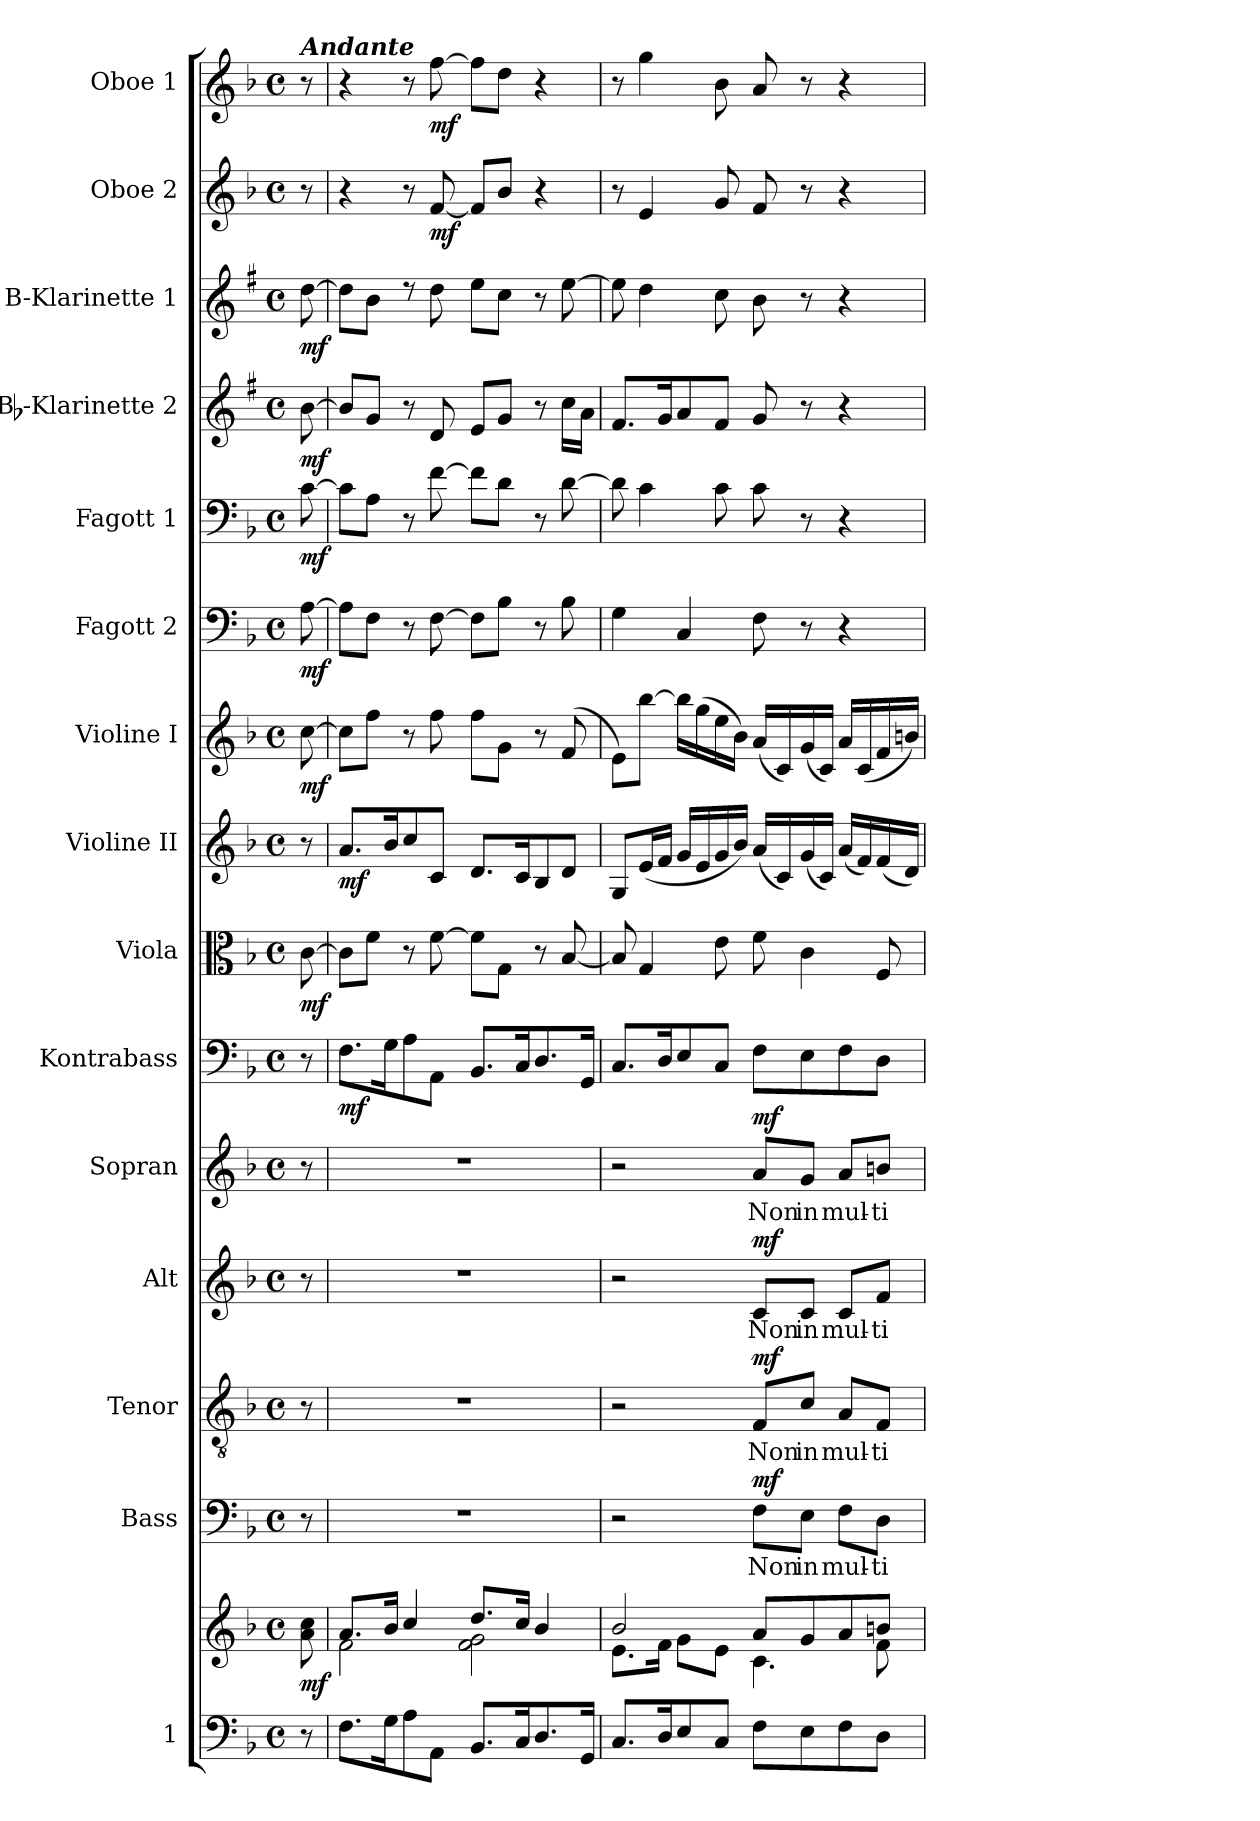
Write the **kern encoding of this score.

**kern	**kern	**dynam	**kern	**text	**dynam	**kern	**text	**dynam	**kern	**text	**dynam	**kern	**text	**dynam	**kern	**dynam	**kern	**dynam	**kern	**dynam	**kern	**dynam	**kern	**dynam	**kern	**dynam	**kern	**dynam	**kern	**dynam	**kern	**dynam	**kern	**dynam
*part15	*part15	*part15	*part14	*part14	*part14	*part13	*part13	*part13	*part12	*part12	*part12	*part11	*part11	*part11	*part10	*part10	*part9	*part9	*part8	*part8	*part7	*part7	*part6	*part6	*part5	*part5	*part4	*part4	*part3	*part3	*part2	*part2	*part1	*part1
*staff16	*staff15	*staff15/16	*staff14	*staff14	*staff14	*staff13	*staff13	*staff13	*staff12	*staff12	*staff12	*staff11	*staff11	*staff11	*staff10	*staff10	*staff9	*staff9	*staff8	*staff8	*staff7	*staff7	*staff6	*staff6	*staff5	*staff5	*staff4	*staff4	*staff3	*staff3	*staff2	*staff2	*staff1	*staff1
*I"1	*	*	*I"Bass	*	*	*I"Tenor	*	*	*I"Alt	*	*	*I"Sopran	*	*	*I"Kontrabass	*	*I"Viola	*	*I"Violine II	*	*I"Violine I	*	*I"Fagott 2	*	*I"Fagott 1	*	*I"Bb-Klarinette 2	*	*I"B-Klarinette 1	*	*I"Oboe 2	*	*I"Oboe 1	*
*	*	*	*I'B.	*	*	*I'T.	*	*	*I'A.	*	*	*I'S.	*	*	*I'Kb.	*	*I'Vla.	*	*I'Vl. II	*	*I'Vl. I	*	*I'Fg. 2	*	*I'Fg. 1	*	*I'Bb Kl. 2	*	*I'B Kl. 1	*	*I'Ob. 2	*	*I'Ob. 1	*
*clefF4	*clefG2	*	*clefF4	*	*	*clefGv2	*	*	*clefG2	*	*	*clefG2	*	*	*clefF4	*	*clefC3	*	*clefG2	*	*clefG2	*	*clefF4	*	*clefF4	*	*clefG2	*	*clefG2	*	*clefG2	*	*clefG2	*
*	*	*	*	*	*	*	*	*	*	*	*	*	*	*	*ITrd7c12	*	*	*	*	*	*	*	*	*	*	*	*ITrd1c2	*	*ITrd1c2	*	*	*	*	*
*k[b-]	*k[b-]	*	*k[b-]	*	*	*k[b-]	*	*	*k[b-]	*	*	*k[b-]	*	*	*k[b-]	*	*k[b-]	*	*k[b-]	*	*k[b-]	*	*k[b-]	*	*k[b-]	*	*k[b-]	*	*k[b-]	*	*k[b-]	*	*k[b-]	*
*F:	*F:	*	*F:	*	*	*F:	*	*	*F:	*	*	*F:	*	*	*F:	*	*F:	*	*F:	*	*F:	*	*F:	*	*F:	*	*F:	*	*F:	*	*F:	*	*F:	*
*M4/4	*M4/4	*	*M4/4	*	*	*M4/4	*	*	*M4/4	*	*	*M4/4	*	*	*M4/4	*	*M4/4	*	*M4/4	*	*M4/4	*	*M4/4	*	*M4/4	*	*M4/4	*	*M4/4	*	*M4/4	*	*M4/4	*
*met(c)	*met(c)	*	*met(c)	*	*	*met(c)	*	*	*met(c)	*	*	*met(c)	*	*	*met(c)	*	*met(c)	*	*met(c)	*	*met(c)	*	*met(c)	*	*met(c)	*	*met(c)	*	*met(c)	*	*met(c)	*	*met(c)	*
=	=	=	=	=	=	=	=	=	=	=	=	=	=	=	=	=	=	=	=	=	=	=	=	=	=	=	=	=	=	=	=	=	=	=
!	!	!	!	!	!	!	!	!	!	!	!	!	!	!	!	!	!	!	!	!	!	!	!	!	!	!	!	!	!	!	!	!	!LO:TX:a:Bi:t=Andante	!
!	!	!LO:DY:b	!	!	!	!	!	!	!	!	!	!	!	!	!	!	!	!LO:DY:b	!	!	!	!LO:DY:b	!	!LO:DY:b	!	!LO:DY:b	!	!LO:DY:b	!	!LO:DY:b	!	!	!	!
8r	8a\ 8cc\	mf	8r	.	.	8r	.	.	8r	.	.	8r	.	.	8r	.	[8c\	mf	8r	.	[8cc\	mf	[8A\	mf	[8c\	mf	[8a\	mf	[8cc\	mf	8r	.	8r	.
=1	=1	=1	=1	=1	=1	=1	=1	=1	=1	=1	=1	=1	=1	=1	=1	=1	=1	=1	=1	=1	=1	=1	=1	=1	=1	=1	=1	=1	=1	=1	=1	=1	=1	=1
*	*^	*	*	*	*	*	*	*	*	*	*	*	*	*	*	*	*	*	*	*	*	*	*	*	*	*	*	*	*	*	*	*	*	*
!	!	!	!	!	!	!	!	!	!	!	!	!	!	!	!	!	!LO:DY:b	!	!	!	!LO:DY:b	!	!	!	!	!	!	!	!	!	!	!	!	!	!
8.F\L	8.a/L	2f\	.	1r	.	.	1r	.	.	1r	.	.	1r	.	.	8.FF\L	mf	8c\L]	.	8.a/L	mf	8cc\L]	.	8A\L]	.	8c\L]	.	8a/L]	.	8cc\L]	.	4r	.	4r	.
.	.	.	.	.	.	.	.	.	.	.	.	.	.	.	.	.	.	8f\J	.	.	.	8ff\J	.	8F\J	.	8A\J	.	8f/J	.	8a\J	.	.	.	.	.
16G\k	16b-/Jk	.	.	.	.	.	.	.	.	.	.	.	.	.	.	16GG\k	.	.	.	16b-/k	.	.	.	.	.	.	.	.	.	.	.	.	.	.	.
8A\	4cc/	.	.	.	.	.	.	.	.	.	.	.	.	.	.	8AA\	.	8r	.	8cc/	.	8r	.	8r	.	8r	.	8r	.	8rcc	.	8r	.	8r	.
!	!	!	!	!	!	!	!	!	!	!	!	!	!	!	!	!	!	!	!	!	!	!	!	!	!	!	!	!	!	!	!	!	!LO:DY:b	!	!LO:DY:b
8AA\J	.	.	.	.	.	.	.	.	.	.	.	.	.	.	.	8AAA\J	.	[8f\	.	8c/J	.	8ff\	.	[8F\	.	[8f\	.	8c/	.	8cc\	.	[8f/	mf	[8ff\	mf
8.BB-/L	8.dd/L	2f\ 2g\	.	.	.	.	.	.	.	.	.	.	.	.	.	8.BBB-/L	.	8f\L]	.	8.d/L	.	8ff\L	.	8F\L]	.	8f\L]	.	8d/L	.	8dd\L	.	8f/L]	.	8ff\L]	.
.	.	.	.	.	.	.	.	.	.	.	.	.	.	.	.	.	.	8G\J	.	.	.	8g\J	.	8B-\J	.	8d\J	.	8f/J	.	8b-\J	.	8b-/J	.	8dd\J	.
16C/k	16cc/Jk	.	.	.	.	.	.	.	.	.	.	.	.	.	.	16CC/k	.	.	.	16c/k	.	.	.	.	.	.	.	.	.	.	.	.	.	.	.
8.D/	4b-/	.	.	.	.	.	.	.	.	.	.	.	.	.	.	8.DD/	.	8r	.	8B-/	.	8r	.	8r	.	8r	.	8r	.	8r	.	4r	.	4r	.
.	.	.	.	.	.	.	.	.	.	.	.	.	.	.	.	.	.	[8B-/	.	8d/J	.	(8f/	.	8B-\	.	[8d\	.	16b-\LL	.	[8dd\	.	.	.	.	.
16GG/Jk	.	.	.	.	.	.	.	.	.	.	.	.	.	.	.	16GGG/Jk	.	.	.	.	.	.	.	.	.	.	.	16g\JJ	.	.	.	.	.	.	.
=2	=2	=2	=2	=2	=2	=2	=2	=2	=2	=2	=2	=2	=2	=2	=2	=2	=2	=2	=2	=2	=2	=2	=2	=2	=2	=2	=2	=2	=2	=2	=2	=2	=2	=2	=2
8.C/L	2b-/	8.e\L	.	2r	.	.	2r	.	.	2r	.	.	2r	.	.	8.CC/L	.	8B-/]	.	8G/L	.	8e\L)	.	4G\	.	8d\]	.	8.e/L	.	8dd\]	.	8r	.	8r	.
.	.	.	.	.	.	.	.	.	.	.	.	.	.	.	.	.	.	4G/	.	(<16e/L	.	[8bb-\J	.	.	.	4c\	.	.	.	4cc\	.	4e/	.	4gg\	.
16D/k	.	16f\Jk	.	.	.	.	.	.	.	.	.	.	.	.	.	16DD/k	.	.	.	16f/JJ	.	.	.	.	.	.	.	16f/k	.	.	.	.	.	.	.
8E/	.	8g\L	.	.	.	.	.	.	.	.	.	.	.	.	.	8EE/	.	.	.	16g/LL	.	16bb-\LL]	.	4C/	.	.	.	8g/	.	.	.	.	.	.	.
.	.	.	.	.	.	.	.	.	.	.	.	.	.	.	.	.	.	.	.	16e/	.	(>16gg\	.	.	.	.	.	.	.	.	.	.	.	.	.
8C/J	.	8e\J	.	.	.	.	.	.	.	.	.	.	.	.	.	8CC/J	.	8e\	.	16g/	.	16ee\	.	.	.	8c\	.	8e/J	.	8b-\	.	8g/	.	8b-\	.
.	.	.	.	.	.	.	.	.	.	.	.	.	.	.	.	.	.	.	.	16b-/JJ)	.	16b-\JJ)	.	.	.	.	.	.	.	.	.	.	.	.	.
!	!	!	!	!	!LO:LY:b	!LO:DY:a	!	!LO:LY:b	!LO:DY:a	!	!LO:LY:b	!LO:DY:a	!	!LO:LY:b	!LO:DY:a	!	!	!	!	!	!	!	!	!	!	!	!	!	!	!	!	!	!	!	!
8F\L	8a/L	4.c\	.	8F\L	Non	mf	8F/L	Non	mf	8c/L	Non	mf	8a/L	Non	mf	8FF\L	.	8f\	.	(<16a/LL	.	(<16a/LL	.	8F\	.	8c\	.	8f/	.	8a\	.	8f/	.	8a/	.
.	.	.	.	.	.	.	.	.	.	.	.	.	.	.	.	.	.	.	.	16c/)	.	16c/)	.	.	.	.	.	.	.	.	.	.	.	.	.
!	!	!	!	!	!LO:LY:b	!	!	!LO:LY:b	!	!	!LO:LY:b	!	!	!LO:LY:b	!	!	!	!	!	!	!	!	!	!	!	!	!	!	!	!	!	!	!	!	!
8E\	8g/	.	.	8E\J	in	.	8c/J	in	.	8c/J	in	.	8g/J	in	.	8EE\	.	4c\	.	(<16g/	.	(<16g/	.	8r	.	8r	.	8r	.	8r	.	8r	.	8r	.
.	.	.	.	.	.	.	.	.	.	.	.	.	.	.	.	.	.	.	.	16c/JJ)	.	16c/JJ)	.	.	.	.	.	.	.	.	.	.	.	.	.
!	!	!	!	!	!LO:LY:b	!	!	!LO:LY:b	!	!	!LO:LY:b	!	!	!LO:LY:b	!	!	!	!	!	!	!	!	!	!	!	!	!	!	!	!	!	!	!	!	!
8F\	8a/	.	.	8F\L	mul-	.	8A/L	mul-	.	8c/L	mul-	.	8a/L	mul-	.	8FF\	.	.	.	(<16a/LL	.	16a/LL	.	4r	.	4r	.	4r	.	4r	.	4r	.	4r	.
.	.	.	.	.	.	.	.	.	.	.	.	.	.	.	.	.	.	.	.	16f/)	.	(<16c/	.	.	.	.	.	.	.	.	.	.	.	.	.
!	!	!	!	!	!LO:LY:b	!	!	!LO:LY:b	!	!	!LO:LY:b	!	!	!LO:LY:b	!	!	!	!	!	!	!	!	!	!	!	!	!	!	!	!	!	!	!	!	!
8D\J	8bn/J	8f\	.	8D\J	-ti-	.	8F/J	-ti-	.	8f/J	-ti-	.	8bn/J	-ti-	.	8DD\J	.	8F/	.	(<16f/	.	16f/	.	.	.	.	.	.	.	.	.	.	.	.	.
.	.	.	.	.	.	.	.	.	.	.	.	.	.	.	.	.	.	.	.	16d/JJ)	.	16bn/JJ)	.	.	.	.	.	.	.	.	.	.	.	.	.
*	*v	*v	*	*	*	*	*	*	*	*	*	*	*	*	*	*	*	*	*	*	*	*	*	*	*	*	*	*	*	*	*	*	*	*	*
=	=	=	=	=	=	=	=	=	=	=	=	=	=	=	=	=	=	=	=	=	=	=	=	=	=	=	=	=	=	=	=	=	=	=
*-	*-	*-	*-	*-	*-	*-	*-	*-	*-	*-	*-	*-	*-	*-	*-	*-	*-	*-	*-	*-	*-	*-	*-	*-	*-	*-	*-	*-	*-	*-	*-	*-	*-	*-
